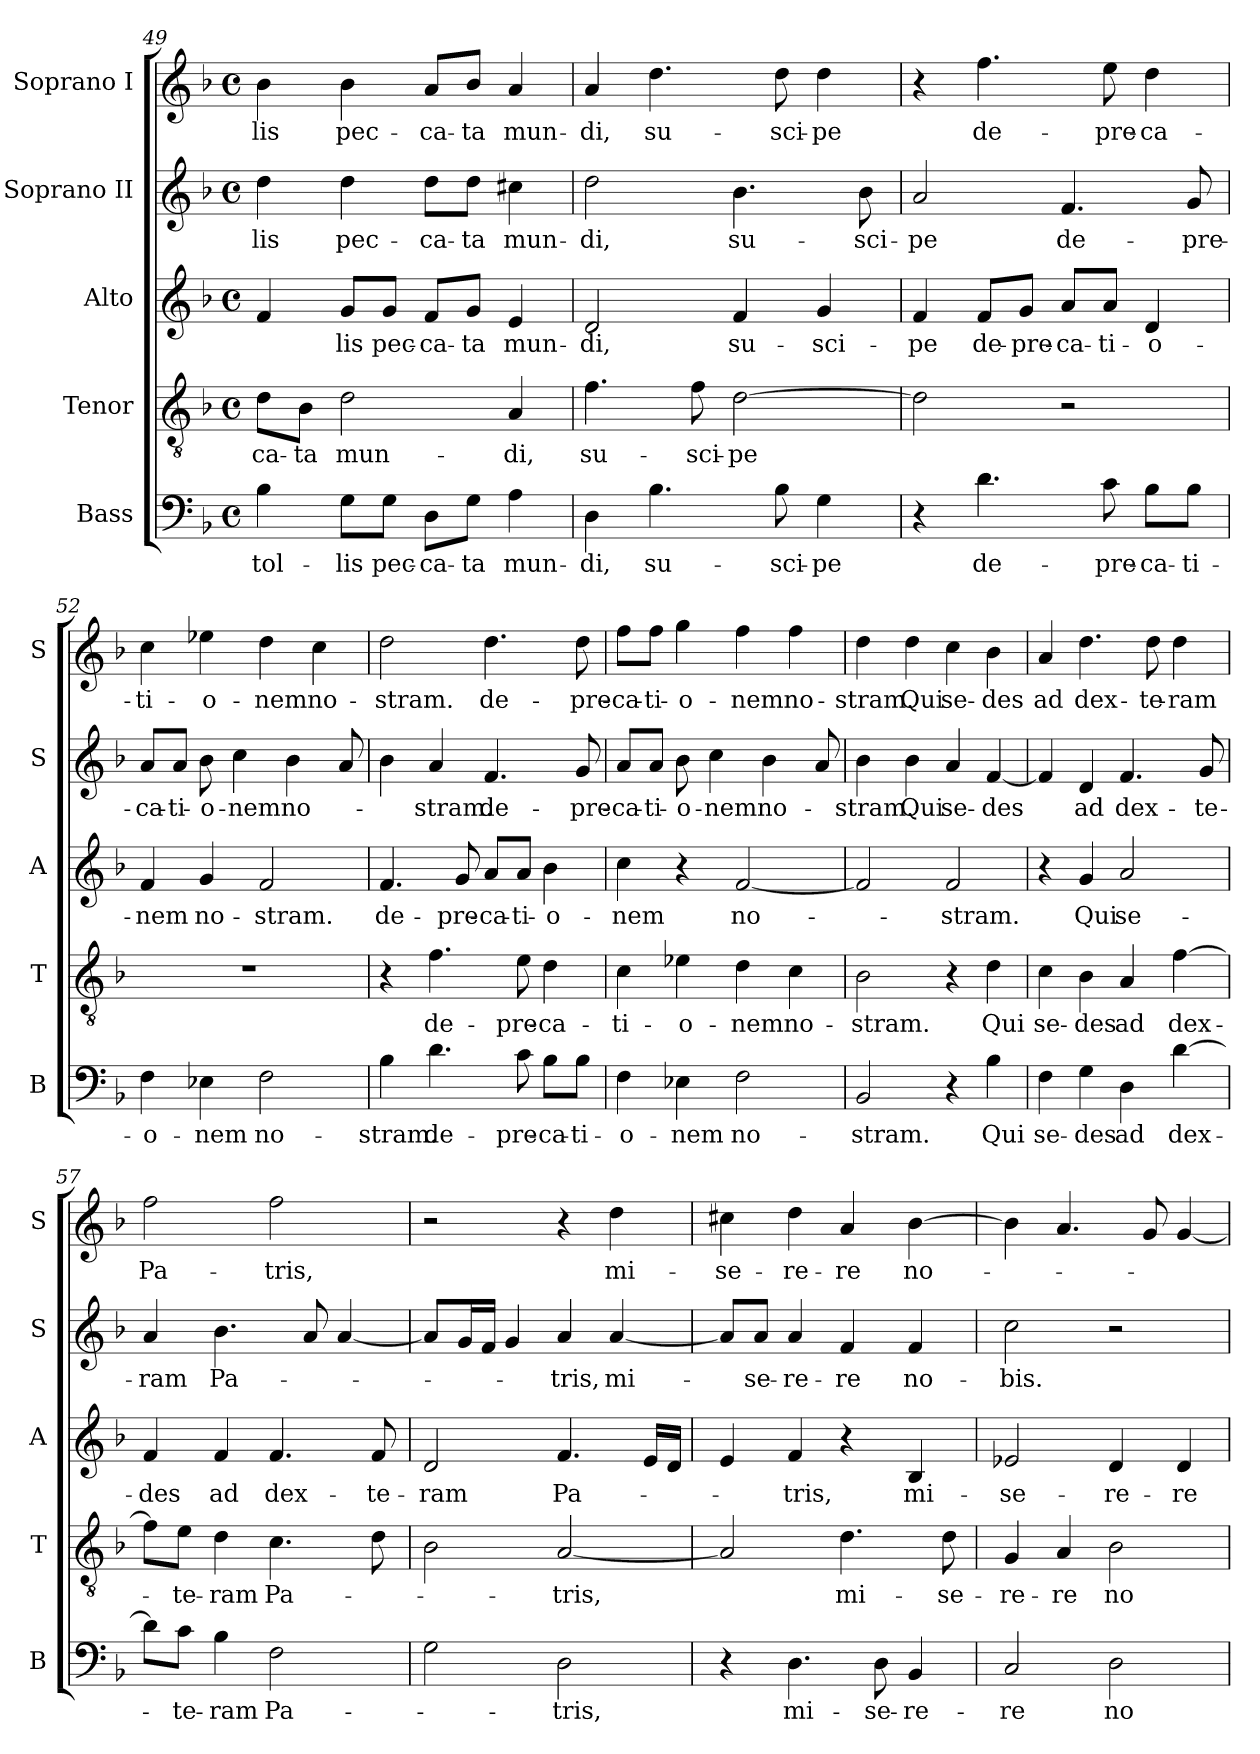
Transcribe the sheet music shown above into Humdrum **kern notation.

**kern	**text	**kern	**text	**kern	**text	**kern	**text	**kern	**text
*part5	*part5	*part4	*part4	*part3	*part3	*part2	*part2	*part1	*part1
*staff5	*staff5	*staff4	*staff4	*staff3	*staff3	*staff2	*staff2	*staff1	*staff1
*I"Bass	*	*I"Tenor	*	*I"Alto	*	*I"Soprano II	*	*I"Soprano I	*
*I'B	*	*I'T	*	*I'A	*	*I'S	*	*I'S	*
*clefF4	*	*clefGv2	*	*clefG2	*	*clefG2	*	*clefG2	*
*k[b-]	*	*k[b-]	*	*k[b-]	*	*k[b-]	*	*k[b-]	*
*F:	*	*F:	*	*F:	*	*F:	*	*F:	*
*M4/4	*	*M4/4	*	*M4/4	*	*M4/4	*	*M4/4	*
*met(c)	*	*met(c)	*	*met(c)	*	*met(c)	*	*met(c)	*
=49	=49	=49	=49	=49	=49	=49	=49	=49	=49
!	!LO:LY:b	!	!LO:LY:b	!	!	!	!LO:LY:b	!	!LO:LY:b
4B-\	tol-	8d\L	-ca-	4f/	.	4dd\	-lis	4b-\	-lis
!	!	!	!LO:LY:b	!	!	!	!	!	!
.	.	8B-\J	-ta	.	.	.	.	.	.
!	!LO:LY:b	!	!LO:LY:b	!	!LO:LY:b	!	!LO:LY:b	!	!LO:LY:b
8G\L	-lis	2d\	mun-	8g/L	-lis	4dd\	pec-	4b-\	pec-
!	!LO:LY:b	!	!	!	!LO:LY:b	!	!	!	!
8G\J	pec-	.	.	8g/J	pec-	.	.	.	.
!	!LO:LY:b	!	!	!	!LO:LY:b	!	!LO:LY:b	!	!LO:LY:b
8D\L	-ca-	.	.	8f/L	-ca-	8dd\L	-ca-	8a/L	-ca-
!	!LO:LY:b	!	!	!	!LO:LY:b	!	!LO:LY:b	!	!LO:LY:b
8G\J	-ta	.	.	8g/J	-ta	8dd\J	-ta	8b-/J	-ta
!	!LO:LY:b	!	!LO:LY:b	!	!LO:LY:b	!	!LO:LY:b	!	!LO:LY:b
4A\	mun-	4A/	-di,	4e/	mun-	4cc#X\	mun-	4a/	mun-
!!LO:LB:g=z
=50	=50	=50	=50	=50	=50	=50	=50	=50	=50
!	!LO:LY:b	!	!LO:LY:b	!	!LO:LY:b	!	!LO:LY:b	!	!LO:LY:b
4D\	-di,	4.f\	su-	2d/	-di,	2dd\	-di,	4a/	-di,
!	!LO:LY:b	!	!	!	!	!	!	!	!LO:LY:b
4.B-\	su-	.	.	.	.	.	.	4.dd\	su-
!	!	!	!LO:LY:b	!	!	!	!	!	!
.	.	8f\	-sci-	.	.	.	.	.	.
!	!	!	!LO:LY:b	!	!LO:LY:b	!	!LO:LY:b	!	!
.	.	[2d\	-pe	4f/	su-	4.b-\	su-	.	.
!	!LO:LY:b	!	!	!	!	!	!	!	!LO:LY:b
8B-\	-sci-	.	.	.	.	.	.	8dd\	-sci-
!	!LO:LY:b	!	!	!	!LO:LY:b	!	!	!	!LO:LY:b
4G\	-pe	.	.	4g/	-sci-	.	.	4dd\	-pe
!	!	!	!	!	!	!	!LO:LY:b	!	!
.	.	.	.	.	.	8b-\	-sci-	.	.
=51	=51	=51	=51	=51	=51	=51	=51	=51	=51
!	!	!	!	!	!LO:LY:b	!	!LO:LY:b	!	!
4r	.	2d\]	.	4f/	-pe	2a/	-pe	4r	.
!	!LO:LY:b	!	!	!	!LO:LY:b	!	!	!	!LO:LY:b
4.d\	de-	.	.	8f/L	de-	.	.	4.ff\	de-
!	!	!	!	!	!LO:LY:b	!	!	!	!
.	.	.	.	8g/J	-pre-	.	.	.	.
!	!	!	!	!	!LO:LY:b	!	!LO:LY:b	!	!
.	.	2r	.	8a/L	-ca-	4.f/	de-	.	.
!	!LO:LY:b	!	!	!	!LO:LY:b	!	!	!	!LO:LY:b
8c\	-pre-	.	.	8a/J	-ti-	.	.	8ee\	-pre-
!	!LO:LY:b	!	!	!	!LO:LY:b	!	!	!	!LO:LY:b
8B-\L	-ca-	.	.	4d/	-o-	.	.	4dd\	-ca-
!	!LO:LY:b	!	!	!	!	!	!LO:LY:b	!	!
8B-\J	-ti-	.	.	.	.	8g/	-pre-	.	.
=52	=52	=52	=52	=52	=52	=52	=52	=52	=52
!	!LO:LY:b	!	!	!	!LO:LY:b	!	!LO:LY:b	!	!LO:LY:b
4F\	-o-	1r	.	4f/	-nem	8a/L	-ca-	4cc\	-ti-
!	!	!	!	!	!	!	!LO:LY:b	!	!
.	.	.	.	.	.	8a/J	-ti-	.	.
!	!LO:LY:b	!	!	!	!LO:LY:b	!	!LO:LY:b	!	!LO:LY:b
4E-X\	-nem	.	.	4g/	no-	8b-\	-o-	4ee-X\	-o-
!	!	!	!	!	!	!	!LO:LY:b	!	!
.	.	.	.	.	.	4cc\	-nem	.	.
!	!LO:LY:b	!	!	!	!LO:LY:b	!	!	!	!LO:LY:b
2F\	no-	.	.	2f/	-stram.	.	.	4dd\	-nem
!	!	!	!	!	!	!	!LO:LY:b	!	!
.	.	.	.	.	.	4b-\	no-	.	.
!	!	!	!	!	!	!	!	!	!LO:LY:b
.	.	.	.	.	.	.	.	4cc\	no-
.	.	.	.	.	.	8a/	.	.	.
=53	=53	=53	=53	=53	=53	=53	=53	=53	=53
!	!LO:LY:b	!	!	!	!LO:LY:b	!	!	!	!LO:LY:b
4B-\	-stram.	4r	.	4.f/	de-	4b-\	.	2dd\	-stram.
!	!LO:LY:b	!	!LO:LY:b	!	!	!	!LO:LY:b	!	!
4.d\	de-	4.f\	de-	.	.	4a/	-stram.	.	.
!	!	!	!	!	!LO:LY:b	!	!	!	!
.	.	.	.	8g/	-pre-	.	.	.	.
!	!	!	!	!	!LO:LY:b	!	!LO:LY:b	!	!LO:LY:b
.	.	.	.	8a/L	-ca-	4.f/	de-	4.dd\	de-
!	!LO:LY:b	!	!LO:LY:b	!	!LO:LY:b	!	!	!	!
8c\	-pre-	8e\	-pre-	8a/J	-ti-	.	.	.	.
!	!LO:LY:b	!	!LO:LY:b	!	!LO:LY:b	!	!	!	!
8B-\L	-ca-	4d\	-ca-	4b-\	-o-	.	.	.	.
!	!LO:LY:b	!	!	!	!	!	!LO:LY:b	!	!LO:LY:b
8B-\J	-ti-	.	.	.	.	8g/	-pre-	8dd\	-pre-
!!LO:PB:g=z
=54	=54	=54	=54	=54	=54	=54	=54	=54	=54
!	!LO:LY:b	!	!LO:LY:b	!	!LO:LY:b	!	!LO:LY:b	!	!LO:LY:b
4F\	-o-	4c\	-ti-	4cc\	-nem	8a/L	-ca-	8ff\L	-ca-
!	!	!	!	!	!	!	!LO:LY:b	!	!LO:LY:b
.	.	.	.	.	.	8a/J	-ti-	8ff\J	-ti-
!	!LO:LY:b	!	!LO:LY:b	!	!	!	!LO:LY:b	!	!LO:LY:b
4E-X\	-nem	4e-X\	-o-	4r	.	8b-\	-o-	4gg\	-o-
!	!	!	!	!	!	!	!LO:LY:b	!	!
.	.	.	.	.	.	4cc\	-nem	.	.
!	!LO:LY:b	!	!LO:LY:b	!	!LO:LY:b	!	!	!	!LO:LY:b
2F\	no-	4d\	-nem	[2f/	no-	.	.	4ff\	-nem
!	!	!	!	!	!	!	!LO:LY:b	!	!
.	.	.	.	.	.	4b-\	no-	.	.
!	!	!	!LO:LY:b	!	!	!	!	!	!LO:LY:b
.	.	4c\	no-	.	.	.	.	4ff\	no-
.	.	.	.	.	.	8a/	.	.	.
=55	=55	=55	=55	=55	=55	=55	=55	=55	=55
!	!LO:LY:b	!	!LO:LY:b	!	!	!	!LO:LY:b	!	!LO:LY:b
2BB-/	-stram.	2B-\	-stram.	2f/]	.	4b-\	-stram.	4dd\	-stram.
!	!	!	!	!	!	!	!LO:LY:b	!	!LO:LY:b
.	.	.	.	.	.	4b-\	Qui	4dd\	Qui
!	!	!	!	!	!LO:LY:b	!	!LO:LY:b	!	!LO:LY:b
4r	.	4r	.	2f/	-stram.	4a/	se-	4cc\	se-
!	!LO:LY:b	!	!LO:LY:b	!	!	!	!LO:LY:b	!	!LO:LY:b
4B-\	Qui	4d\	Qui	.	.	[4f/	-des	4b-\	-des
=56	=56	=56	=56	=56	=56	=56	=56	=56	=56
!	!LO:LY:b	!	!LO:LY:b	!	!	!	!	!	!LO:LY:b
4F\	se-	4c\	se-	4r	.	4f/]	.	4a/	ad
!	!LO:LY:b	!	!LO:LY:b	!	!LO:LY:b	!	!LO:LY:b	!	!LO:LY:b
4G\	-des	4B-\	-des	4g/	Qui	4d/	ad	4.dd\	dex-
!	!LO:LY:b	!	!LO:LY:b	!	!LO:LY:b	!	!LO:LY:b	!	!
4D\	ad	4A/	ad	2a/	se-	4.f/	dex-	.	.
!	!	!	!	!	!	!	!	!	!LO:LY:b
.	.	.	.	.	.	.	.	8dd\	-te-
!	!LO:LY:b	!	!LO:LY:b	!	!	!	!	!	!LO:LY:b
[4d\	dex-	[4f\	dex-	.	.	.	.	4dd\	-ram
!	!	!	!	!	!	!	!LO:LY:b	!	!
.	.	.	.	.	.	8g/	-te-	.	.
=57	=57	=57	=57	=57	=57	=57	=57	=57	=57
!	!	!	!	!	!LO:LY:b	!	!LO:LY:b	!	!LO:LY:b
8d\L]	.	8f\L]	.	4f/	-des	4a/	-ram	2ff\	Pa-
!	!LO:LY:b	!	!LO:LY:b	!	!	!	!	!	!
8c\J	-te-	8e\J	-te-	.	.	.	.	.	.
!	!LO:LY:b	!	!LO:LY:b	!	!LO:LY:b	!	!LO:LY:b	!	!
4B-\	-ram	4d\	-ram	4f/	ad	4.b-\	Pa-	.	.
!	!LO:LY:b	!	!LO:LY:b	!	!LO:LY:b	!	!	!	!LO:LY:b
2F\	Pa-	4.c\	Pa-	4.f/	dex-	.	.	2ff\	-tris,
.	.	.	.	.	.	8a/	.	.	.
.	.	.	.	.	.	[4a/	.	.	.
!	!	!	!	!	!LO:LY:b	!	!	!	!
.	.	8d\	.	8f/	-te-	.	.	.	.
=58	=58	=58	=58	=58	=58	=58	=58	=58	=58
!	!	!	!	!	!LO:LY:b	!	!	!	!
2G\	.	2B-\	.	2d/	-ram	8a/L]	.	2r	.
.	.	.	.	.	.	16g/L	.	.	.
.	.	.	.	.	.	16f/JJ	.	.	.
.	.	.	.	.	.	4g/	.	.	.
!	!LO:LY:b	!	!LO:LY:b	!	!LO:LY:b	!	!LO:LY:b	!	!
2D\	-tris,	[2A/	-tris,	4.f/	Pa-	4a/	-tris,	4r	.
!	!	!	!	!	!	!	!LO:LY:b	!	!LO:LY:b
.	.	.	.	.	.	[4a/	mi-	4dd\	mi-
.	.	.	.	16e/LL	.	.	.	.	.
.	.	.	.	16d/JJ	.	.	.	.	.
!!LO:LB:g=z
=59	=59	=59	=59	=59	=59	=59	=59	=59	=59
!	!	!	!	!	!	!	!	!	!LO:LY:b
4r	.	2A/]	.	4e/	.	8a/L]	.	4cc#X\	-se-
!	!	!	!	!	!	!	!LO:LY:b	!	!
.	.	.	.	.	.	8a/J	-se-	.	.
!	!LO:LY:b	!	!	!	!LO:LY:b	!	!LO:LY:b	!	!LO:LY:b
4.D\	mi-	.	.	4f/	-tris,	4a/	-re-	4dd\	-re-
!	!	!	!LO:LY:b	!	!	!	!LO:LY:b	!	!LO:LY:b
.	.	4.d\	mi-	4r	.	4f/	-re	4a/	-re
!	!LO:LY:b	!	!	!	!	!	!	!	!
8D\	-se-	.	.	.	.	.	.	.	.
!	!LO:LY:b	!	!	!	!LO:LY:b	!	!LO:LY:b	!	!LO:LY:b
4BB-/	-re-	.	.	4B-/	mi-	4f/	no-	[4b-\	no-
!	!	!	!LO:LY:b	!	!	!	!	!	!
.	.	8d\	-se-	.	.	.	.	.	.
=60	=60	=60	=60	=60	=60	=60	=60	=60	=60
!	!LO:LY:b	!	!LO:LY:b	!	!LO:LY:b	!	!LO:LY:b	!	!
2C/	-re	4G/	-re-	2e-X/	-se-	2cc\	-bis.	4b-\]	.
!	!	!	!LO:LY:b	!	!	!	!	!	!
.	.	4A/	-re	.	.	.	.	4.a/	.
!	!LO:LY:b	!	!LO:LY:b	!	!LO:LY:b	!	!	!	!
2D\	no-	2B-\	no-	4d/	-re-	2r	.	.	.
.	.	.	.	.	.	.	.	8g/	.
!	!	!	!	!	!LO:LY:b	!	!	!	!
.	.	.	.	4d/	-re	.	.	[4g/	.
=	=	=	=	=	=	=	=	=	=
*-	*-	*-	*-	*-	*-	*-	*-	*-	*-
